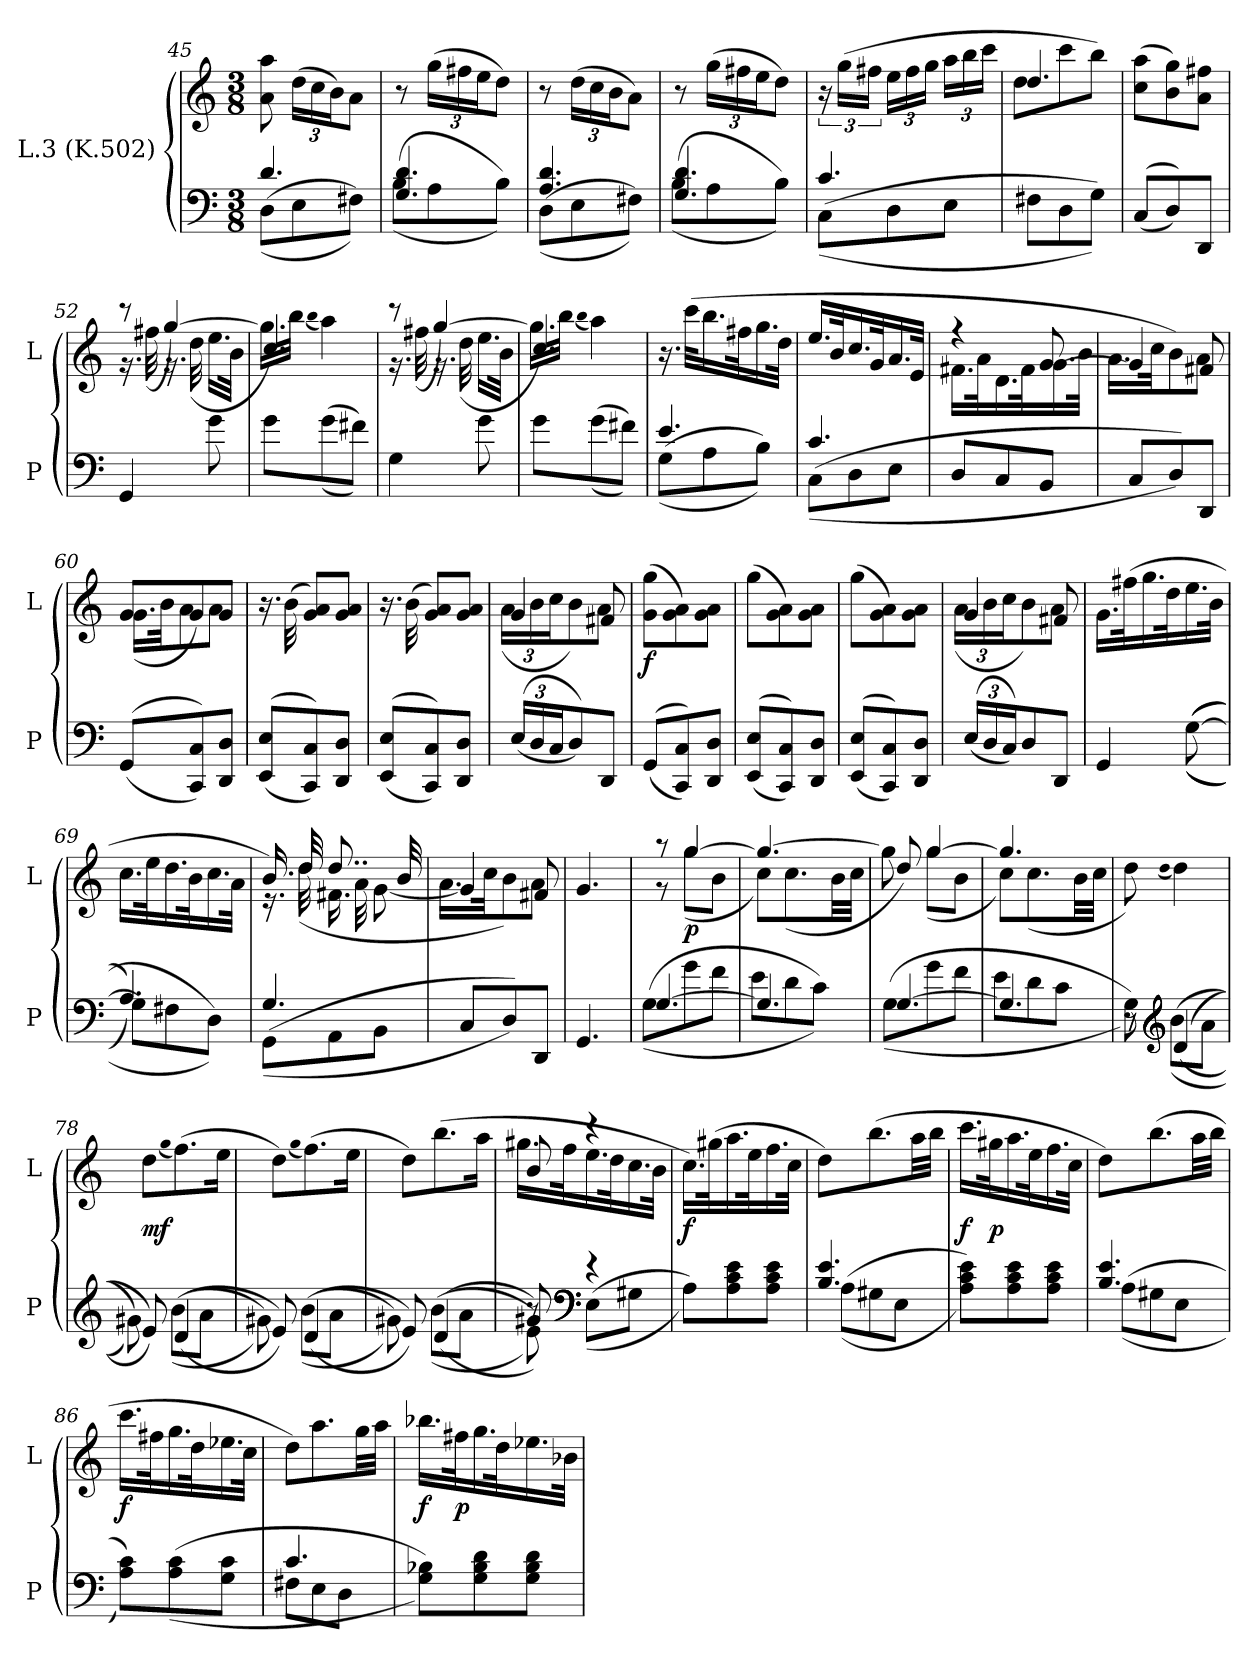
**kern	**kern	**dynam
*part2	*part1	*part1
*staff2	*staff1	*staff1
*	*I"L.3 (K.502)	*
*I'P	*I'L	*
*clefF4	*clefG2	*
*k[]	*k[]	*
*M3/8	*M3/8	*
=45	=45	=45
*^	*	*
4.d	(<(>8DL	8a 8aa	.
.	8E	(24ddLL	.
.	.	24cc	.
.	.	24bJ)	.
.	8F#XJ))	8aJ	.
=46	=46	=46	=46
4.G 4.d	(<(>8BL	8r	.
.	8A	(24ggLL	.
.	.	24ff#X	.
.	.	24eeJ	.
.	8BJ))	8ddJ)	.
=47	=47	=47	=47
4.A 4.d	(<(>8DL	8r	.
.	8E	(24ddLL	.
.	.	24cc	.
.	.	24bJ	.
.	8F#XJ))	8aJ)	.
=48	=48	=48	=48
4.G 4.d	(<(>8BL	8r	.
.	8A	(24ggLL	.
.	.	24ff#X	.
.	.	24eeJ	.
.	8BJ))	8ddJ)	.
=49	=49	=49	=49
4.c	(<(>8CL	24r	.
.	.	(24ggLL	.
.	.	24ff#XJJ	.
.	8D	24eeLL	.
.	.	24ff#	.
.	.	24ggJJ	.
.	8EJ	24aaLL	.
.	.	24bb	.
.	.	24cccJJ	.
*v	*v	*	*
=50	=50	=50
*	*^	*
8F#XL	4.dd	8ddL	.
8D	.	8ccc	.
8GJ))	.	8bbJ)	.
*	*v	*v	*
=51	=51	=51
(<(>8CL	(8cc 8aaL	.
8D))	8b 8gg)	.
8DDJ	8a 8ff#XJ	.
=52	=52	=52
*	*^	*
4GG	8r	16.r	.
.	.	(32ff#X	.
.	[4gg)	16.r	.
.	.	(32dd	.
8g	.	16.eeLL	.
.	.	32bJJk	.
=53	=53	=53	=53
8gL	4.cc)	16.ggLL]	.
.	.	32bbJJk	.
.	.	(qbb	.
(<(>8g	.	4aa)	.
8f#XJ))	.	.	.
=54	=54	=54	=54
4G	8r	16.r	.
.	.	(32ff#X	.
.	[4gg)	16.r	.
.	.	(32dd	.
8g	.	16.eeLL	.
.	.	32bJJk	.
=55	=55	=55	=55
8gL	4.cc)	16.ggLL]	.
.	.	32bbJJk	.
.	.	(qbb	.
(<(>8g	.	4aa)	.
8f#XJ))	.	.	.
*	*v	*v	*
=56	=56	=56
*^	*	*
4.e	(<(>8GL	16.r	.
.	.	(32cccKLL	.
.	8A	16.bb	.
.	.	32ff#XK	.
.	8BJ))	16.gg	.
.	.	32ddJJk	.
=57	=57	=57	=57
4.c	(<(>8CL	16.eeLL	.
.	.	32bK	.
.	8D	16.cc	.
.	.	32gK	.
.	8EJ	16.a	.
.	.	32eJJk	.
*v	*v	*	*
=58	=58	=58
*	*^	*
8DL	4r	16.f#XLL	.
.	.	32aK	.
8C	.	16.d	.
.	.	32f#K	.
8BBJ	[8g	16.g	.
.	.	32bJJk	.
=59	=59	=59	=59
8CL	4g]	16.aLL	.
.	.	32ccJK	.
8D))	.	8b)	.
8DDJ	8f#X	8aJ	.
=60	=60	=60	=60
(<(>8GGL	8gL	(16.gLL	.
.	.	32bJK	.
8CC 8C))	8g)	8a	.
8DD 8DJ	8gJ	8aJ	.
*	*v	*v	*
=61	=61	=61
(<(>8EE 8EL	16.r	.
.	(32b	.
8CC 8C))	8g 8aL)	.
8DD 8DJ	8g 8aJ	.
=62	=62	=62
(<(>8EE 8EL	16.r	.
.	(32b	.
8CC 8C))	8g 8aL)	.
8DD 8DJ	8g 8aJ	.
=63	=63	=63
*	*^	*
(<(>24ELL	4g	(24aLL	.
24D	.	24b	.
24CJ	.	24ccJ	.
8D))	.	8b)	.
8DDJ	8f#X	8aJ	.
*	*v	*v	*
=64	=64	=64
(<(>8GGL	(8g 8ggL	f
8CC 8C))	8g 8a)	.
8DD 8DJ	8g 8aJ	.
=65	=65	=65
(<(>8EE 8EL	(8ggL	.
8CC 8C))	8g 8a)	.
8DD 8DJ	8g 8aJ	.
=66	=66	=66
(<(>8EE 8EL	(8ggL	.
8CC 8C))	8g 8a)	.
8DD 8DJ	8g 8aJ	.
=67	=67	=67
*	*^	*
(<(>24ELL	4g	(24aLL	.
24D	.	24b	.
24CJ))	.	24ccJ	.
8D	.	8b)	.
8DDJ	8f#X	8aJ	.
*	*v	*v	*
=68	=68	=68
4GG	16.gLL	.
.	(32ff#XK	.
.	16.gg	.
.	32ddK	.
(<(>(<(>[8G	16.ee	.
.	32bJJk	.
=69	=69	=69
*^	*	*
4.A))	8GL]	16.ccLL	.
.	.	32eeK	.
.	8F#X	16.dd	.
.	.	32bK	.
.	8DJ))	16.cc	.
.	.	32aJJk	.
=70	=70	=70	=70
*	*	*^	*
4.G	(<(>8GGL	16.b)	16.r	.
.	.	32dd	(32dd	.
.	8AA	8..dd	16.f#X	.
.	.	.	32a	.
.	8BBJ	.	[8g	.
.	.	32b	.	.
*v	*v	*	*	*
=71	=71	=71	=71
8CL	4g]	16.aLL	.
.	.	32ccJK	.
8D))	.	8b)	.
8DDJ	8f#X	8aJ	.
*	*v	*v	*
=72	=72	=72
4.GG	4.g	.
=73	=73	=73
*^	*^	*
[4.G	(<(>8GL	8r	8r	.
.	8g	[4gg	(8ggL	p
.	8fJ	.	8bJ	.
=74	=74	=74	=74	=74
4.G]	8eL	4.gg_	8ccL)	.
.	8d	.	(8.cc	.
.	8cJ))	.	.	.
.	.	.	32bLL	.
.	.	.	32ccJJJ	.
=75	=75	=75	=75	=75
[4.G	(<(>8GL	8dd)	8gg]	.
.	8g	[4gg	(8ggL	.
.	8fJ	.	8bJ	.
=76	=76	=76	=76	=76
4.G]	8eL	4.gg]	8ccL)	.
.	8d	.	(8.cc	.
.	8cJ	.	.	.
.	.	.	32bLL	.
.	.	.	32ccJJJ	.
*	*	*v	*v	*
=77	=77	=77	=77
*	*^	*	*
8r	8G))	8r	8dd)	.
*clefG2	*	*	*	*
.	.	.	(qdd	.
(<(>4d	(<(>8bL	4ryy	4dd)	.
.	8aJ	.	.	.
*	*v	*v	*	*
=78	=78	=78	=78
8e))	8g#X))	8ddL	mf
.	.	(qgg	.
(<(>4d	(<(>8bL	(8.ff)	.
.	8aJ	.	.
.	.	16eeJk	.
=79	=79	=79	=79
8e))	8g#X))	8ddL)	.
.	.	(qgg	.
(<(>4d	(<(>8bL	(8.ff)	.
.	8aJ	.	.
.	.	16eeJk	.
=80	=80	=80	=80
8e))	8g#X))	8ddL)	.
(<(>4d	(<(>8bL	(8.bb	.
.	8aJ	.	.
.	.	16aaJk	.
=81	=81	=81	=81
*	*^	*^	*
8g#X))	8e))	8r	8b	16.gg#XLL	.
.	.	.	.	32ffK	.
*clefF4	*	*	*	*	*
4r	(<(>8EL	4ryy	4r	16.ee	.
.	.	.	.	32ddK	.
.	8G#XJ	.	.	16.cc	.
.	.	.	.	32bJJk	.
*v	*v	*v	*	*	*
*	*v	*v	*
=82	=82	=82
8AL))	16.ccLL)	f
.	(32gg#XK	.
8A 8c 8e	16.aa	.
.	32eeK	.
8A 8c 8eJ	16.ff	.
.	32ccJJk	.
=83	=83	=83
*^	*	*
4.B 4.e	(<(>8AL	8ddL)	.
.	8G#X	(8.bb	.
.	8EJ	.	.
.	.	32aaLL	.
.	.	32bbJJJ	.
*v	*v	*	*
=84	=84	=84
8A 8c 8eL))	16.cccLL	f
.	32gg#XK	p
8A 8c 8e	16.aa	.
.	32eeK	.
8A 8c 8eJ	16.ff	.
.	32ccJJk	.
=85	=85	=85
*^	*	*
4.B 4.e	(<(>8AL	8ddL)	.
.	8G#X	(8.bb	.
.	8EJ	.	.
.	.	32aaLL	.
.	.	32bbJJJ	.
*v	*v	*	*
=86	=86	=86
8A 8cL))	16.cccLL	f
.	32ff#XK	.
(<(>8A 8c	16.gg	.
.	32ddK	.
8G 8cJ	16.ee-X	.
.	32ccJJk	.
=87	=87	=87
*^	*	*
4.c	8F#XL	8ddL)	.
.	8E	8.aa	.
.	8DJ	.	.
.	.	32ggLL	.
.	.	32aaJJJ	.
*v	*v	*	*
=88	=88	=88
8G 8B-XL))	16.bb-XLL	f
.	32ff#XK	p
8G 8B- 8d	16.gg	.
.	32ddK	.
8G 8B- 8dJ	16.ee-X	.
.	32b-XJJk	.
=	=	=
*-	*-	*-
